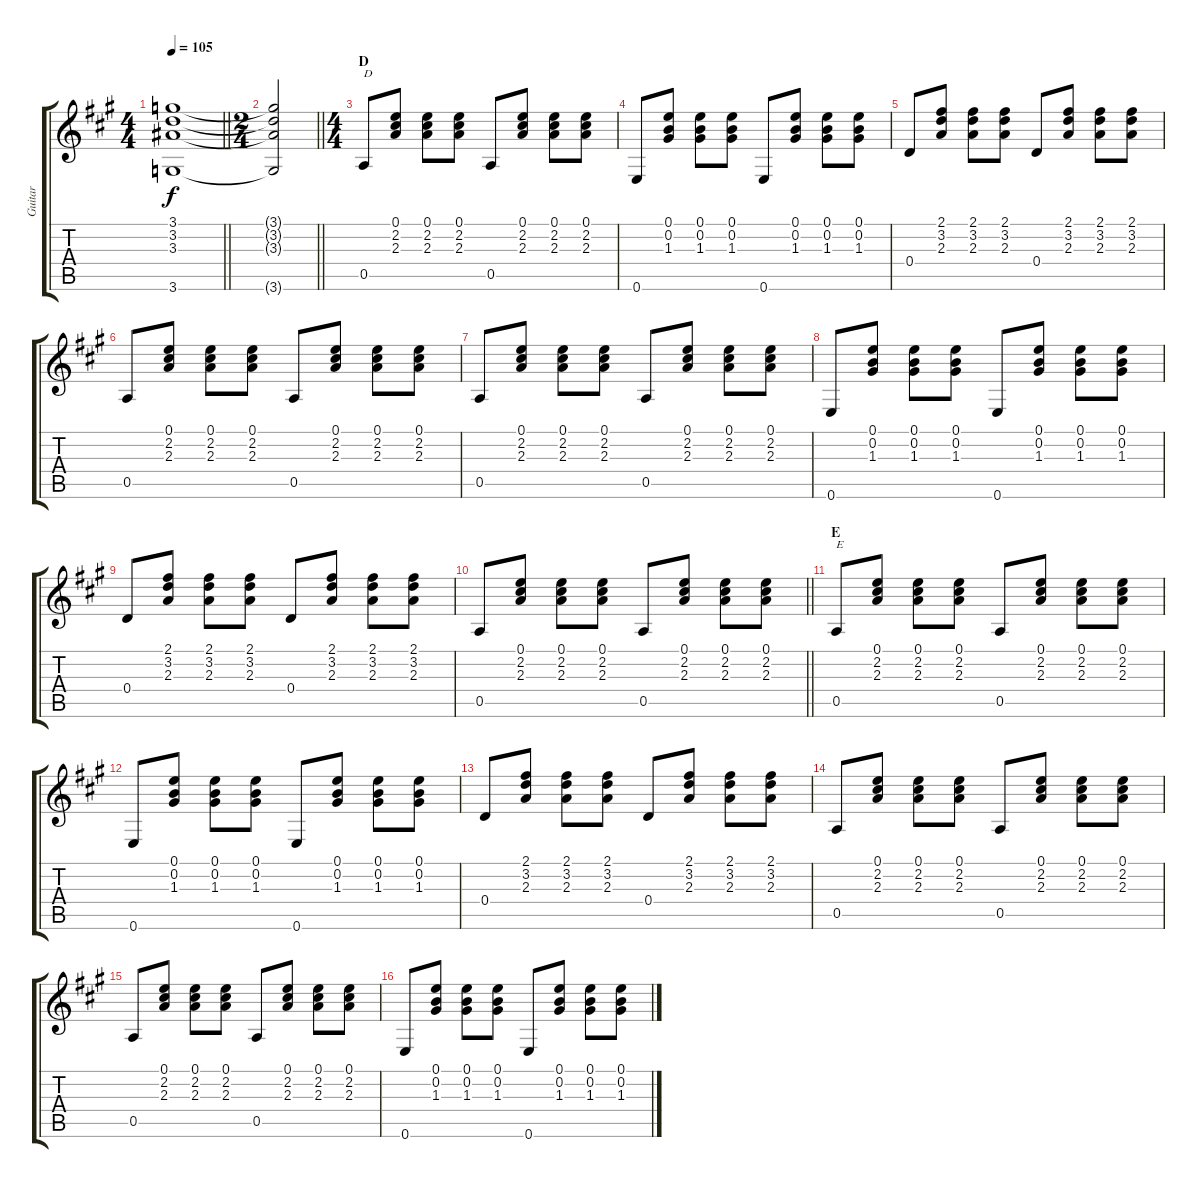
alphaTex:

\track ("Guitar" "Guitar") {instrument acousticguitarnylon}
\staff {score tabs}
\tuning (E4 B3 G3 D3 A2 E2) {hide}
\ts (4 4)
\tempo 105
\clef g2
\barLineRight lightlight
\ks a
(3.1 3.2 3.3 3.6).1{dy f} |
\ts (2 4)
\barLineRight lightlight
(3.1{t} 3.2{t} 3.3{t} 3.6{t}).2 |
\ts (4 4)
\section ("" "D")
0.5.8{txt "D"} (0.1 2.2 2.3).8 (0.1 2.2 2.3).8 (0.1 2.2 2.3).8 0.5.8 (0.1 2.2 2.3).8 (0.1 2.2 2.3).8 (0.1 2.2 2.3).8 |
0.6.8 (0.1 0.2 1.3).8 (0.1 0.2 1.3).8 (0.1 0.2 1.3).8 0.6.8 (0.1 0.2 1.3).8 (0.1 0.2 1.3).8 (0.1 0.2 1.3).8 |
0.4.8 (2.1 3.2 2.3).8 (2.1 3.2 2.3).8 (2.1 3.2 2.3).8 0.4.8 (2.1 3.2 2.3).8 (2.1 3.2 2.3).8 (2.1 3.2 2.3).8 |
0.5.8 (0.1 2.2 2.3).8 (0.1 2.2 2.3).8 (0.1 2.2 2.3).8 0.5.8 (0.1 2.2 2.3).8 (0.1 2.2 2.3).8 (0.1 2.2 2.3).8 |
0.5.8 (0.1 2.2 2.3).8 (0.1 2.2 2.3).8 (0.1 2.2 2.3).8 0.5.8 (0.1 2.2 2.3).8 (0.1 2.2 2.3).8 (0.1 2.2 2.3).8 |
0.6.8 (0.1 0.2 1.3).8 (0.1 0.2 1.3).8 (0.1 0.2 1.3).8 0.6.8 (0.1 0.2 1.3).8 (0.1 0.2 1.3).8 (0.1 0.2 1.3).8 |
0.4.8 (2.1 3.2 2.3).8 (2.1 3.2 2.3).8 (2.1 3.2 2.3).8 0.4.8 (2.1 3.2 2.3).8 (2.1 3.2 2.3).8 (2.1 3.2 2.3).8 |
\barLineRight lightlight
0.5.8 (0.1 2.2 2.3).8 (0.1 2.2 2.3).8 (0.1 2.2 2.3).8 0.5.8 (0.1 2.2 2.3).8 (0.1 2.2 2.3).8 (0.1 2.2 2.3).8 |
\section ("" "E")
0.5.8{txt "E"} (0.1 2.2 2.3).8 (0.1 2.2 2.3).8 (0.1 2.2 2.3).8 0.5.8 (0.1 2.2 2.3).8 (0.1 2.2 2.3).8 (0.1 2.2 2.3).8 |
0.6.8 (0.1 0.2 1.3).8 (0.1 0.2 1.3).8 (0.1 0.2 1.3).8 0.6.8 (0.1 0.2 1.3).8 (0.1 0.2 1.3).8 (0.1 0.2 1.3).8 |
0.4.8 (2.1 3.2 2.3).8 (2.1 3.2 2.3).8 (2.1 3.2 2.3).8 0.4.8 (2.1 3.2 2.3).8 (2.1 3.2 2.3).8 (2.1 3.2 2.3).8 |
0.5.8 (0.1 2.2 2.3).8 (0.1 2.2 2.3).8 (0.1 2.2 2.3).8 0.5.8 (0.1 2.2 2.3).8 (0.1 2.2 2.3).8 (0.1 2.2 2.3).8 |
0.5.8 (0.1 2.2 2.3).8 (0.1 2.2 2.3).8 (0.1 2.2 2.3).8 0.5.8 (0.1 2.2 2.3).8 (0.1 2.2 2.3).8 (0.1 2.2 2.3).8 |
0.6.8 (0.1 0.2 1.3).8 (0.1 0.2 1.3).8 (0.1 0.2 1.3).8 0.6.8 (0.1 0.2 1.3).8 (0.1 0.2 1.3).8 (0.1 0.2 1.3).8
